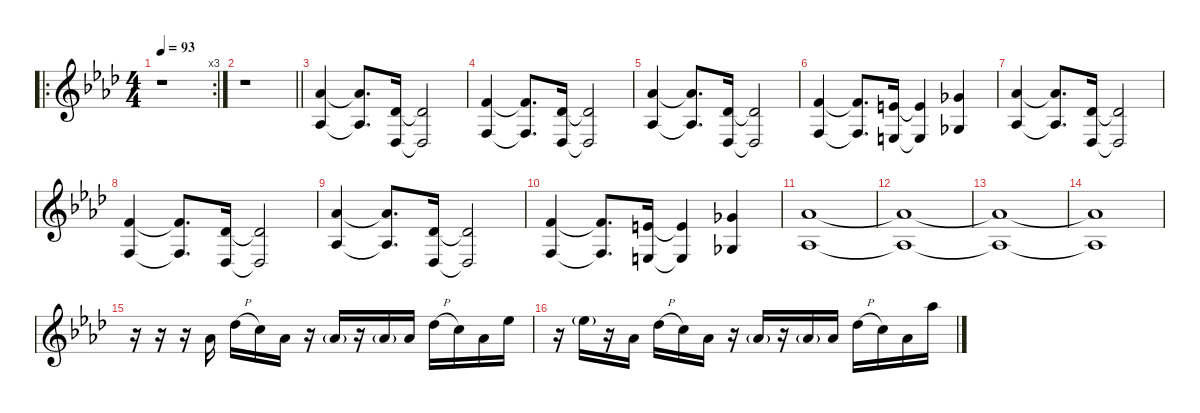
\defaultSystemsLayout 4
\hideDynamics
\bracketExtendMode nobrackets
\singleTrackTrackNamePolicy hidden
\multiTrackTrackNamePolicy hidden
\firstSystemTrackNameMode fullname
\firstSystemTrackNameOrientation horizontal
\otherSystemsTrackNameOrientation horizontal
\track ("Synth2" "vln.") {instrument stringensemble1}
\staff {score}
\tuning (E4 C4 G3 C3 G2 C2)
\ro
\rc 3
\ts (4 4)
\beaming (8 2 2 2 2)
\tempo 93
\clef g2
\ks ab
r.1{dy f instrument stringensemble1 beam Down} |
\barLineRight lightlight
r.1{beam Down} |
(4.1{acc b} 1.3{acc b}).4{beam Up} (4.1{t acc b} 1.3{t acc b}).8{d beam Up} (1.2{acc b} 1.4{acc b}).16{beam Up} (1.2{t acc b} 1.4{t acc b}).2{beam Up} |
(5.2{acc forcenatural} 5.4{acc forcenatural}).4{beam Up} (5.2{t acc forcenatural} 5.4{t acc forcenatural}).8{d beam Up} (6.3{acc b} 6.5{acc b}).16{beam Up} (6.3{t acc b} 6.5{t acc b}).2{beam Up} |
(8.2{acc b} 8.4{acc b}).4{beam Up} (8.2{t acc b} 8.4{t acc b}).8{d beam Up} (6.3{acc b} 6.5{acc b}).16{beam Up} (6.3{t acc b} 6.5{t acc b}).2{beam Up} |
(5.2{acc forcenatural} 5.4{acc forcenatural}).4{beam Up} (5.2{t acc forcenatural} 5.4{t acc forcenatural}).8{d beam Up} (4.2{acc forcenatural} 4.4{acc forcenatural}).16{beam Up} (4.2{t acc forcenatural} 4.4{t acc forcenatural}).4{beam Up} (6.2{acc b} 6.4{acc b}).4{beam Up} |
(8.2{acc b} 8.4{acc b}).4{beam Up} (8.2{t acc b} 8.4{t acc b}).8{d beam Up} (6.3{acc b} 6.5{acc b}).16{beam Up} (6.3{t acc b} 6.5{t acc b}).2{beam Up} |
(5.2{acc forcenatural} 5.4{acc forcenatural}).4{beam Up} (5.2{t acc forcenatural} 5.4{t acc forcenatural}).8{d beam Up} (6.3{acc b} 6.5{acc b}).16{beam Up} (6.3{t acc b} 6.5{t acc b}).2{beam Up} |
(8.2{acc b} 8.4{acc b}).4{beam Up} (8.2{t acc b} 8.4{t acc b}).8{d beam Up} (6.3{acc b} 6.5{acc b}).16{beam Up} (6.3{t acc b} 6.5{t acc b}).2{beam Up} |
(5.2{acc forcenatural} 5.4{acc forcenatural}).4{beam Up} (5.2{t acc forcenatural} 5.4{t acc forcenatural}).8{d beam Up} (4.2{acc forcenatural} 4.4{acc forcenatural}).16{beam Up} (4.2{t acc forcenatural} 4.4{t acc forcenatural}).4{beam Up} (6.2{acc b} 6.4{acc b}).4{beam Up} |
(8.2{acc b} 8.4{acc b}).1{beam Up} |
(8.2{t acc b} 8.4{t acc b}).1{beam Up} |
(8.2{t acc b} 8.4{t acc b}).1{beam Up} |
(8.2{t acc b} 8.4{t acc b}).1{beam Up} |
r.16{instrument celesta beam Down} r.16{beam Down} r.16{beam Down} 4.1{acc b}.16{beam Up} 9.1{h acc b}.16{beam Down} 8.1{acc forcenatural}.16{beam Down} 8.2{acc b}.16{beam Down} r.16{beam Down} 8.2{g acc b}.16{dy mf beam Up} r.16{beam Up} 8.2{g acc b}.16{beam Up} 8.2{acc b}.16{dy f beam Up} 9.1{h acc b}.16{beam Down} 8.1{acc forcenatural}.16{beam Down} 8.2{acc b}.16{beam Down} 11.1{acc b}.16{beam Down} |
r.16{beam Down} 11.1{g acc b}.16{dy mf beam Down} r.16{beam Down} 8.2{acc b}.16{dy f beam Down} 9.1{h acc b}.16{beam Down} 8.1{acc forcenatural}.16{beam Down} 8.2{acc b}.16{beam Down} r.16{beam Down} 8.2{g acc b}.16{dy mf beam Up} r.16{beam Up} 8.2{g acc b}.16{beam Up} 8.2{acc b}.16{dy f beam Up} 9.1{h acc b}.16{beam Down} 8.1{acc forcenatural}.16{beam Down} 8.2{acc b}.16{beam Down} 16.1{acc b}.16{beam Down}
